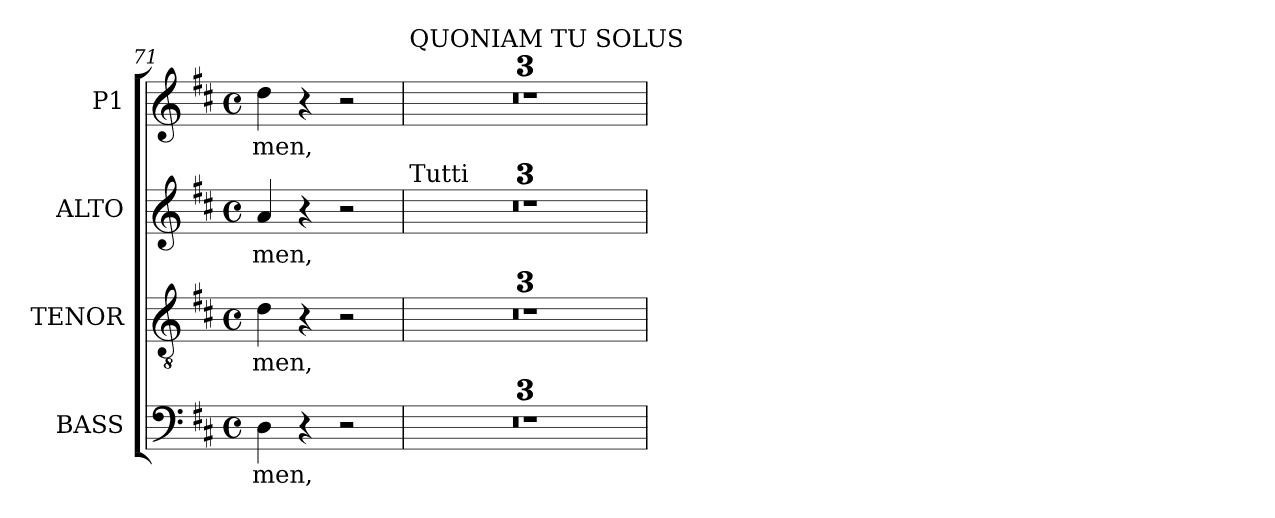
**kern	**text	**kern	**text	**kern	**text	**kern	**text
*part4	*part4	*part3	*part3	*part2	*part2	*part1	*part1
*staff4	*staff4	*staff3	*staff3	*staff2	*staff2	*staff1	*staff1
*I"BASS	*	*I"TENOR	*	*I"ALTO	*	*I"P1	*
!!LO:PB:g=z
*clefF4	*	*clefGv2	*	*clefG2	*	*clefG2	*
*	*	*ITrd7c12	*	*	*	*	*
*k[f#c#]	*	*k[f#c#]	*	*k[f#c#]	*	*k[f#c#]	*
*D:	*	*D:	*	*D:	*	*D:	*
*M4/4	*	*M4/4	*	*M4/4	*	*M4/4	*
*met(c)	*	*met(c)	*	*met(c)	*	*met(c)	*
=71	=71	=71	=71	=71	=71	=71	=71
!	!LO:LY:b:color=#000000	!	!	!	!	!	!
!	!	!	!LO:LY:b:color=#000000	!	!	!	!
!	!	!	!	!	!LO:LY:b:color=#000000	!	!
!	!	!	!	!	!	!	!LO:LY:b:color=#000000
4Di\	-men,	4Di\	-men,	4ai/	-men,	4ddi\	-men,
4r	.	4r	.	4r	.	4r	.
2r	.	2r	.	2r	.	2r	.
=72	=72	=72	=72	=72	=72	=72	=72
!	!	!	!	!	!	!LO:TX:a:t=QUONIAM TU SOLUS	!
!	!	!	!	!LO:TX:a:t=Tutti	!	!	!
1r	.	1r	.	1r	.	1r	.
=73	=73	=73	=73	=73	=73	=73	=73
1r	.	1r	.	1r	.	1r	.
=74	=74	=74	=74	=74	=74	=74	=74
1r	.	1r	.	1r	.	1r	.
=	=	=	=	=	=	=	=
*-	*-	*-	*-	*-	*-	*-	*-
